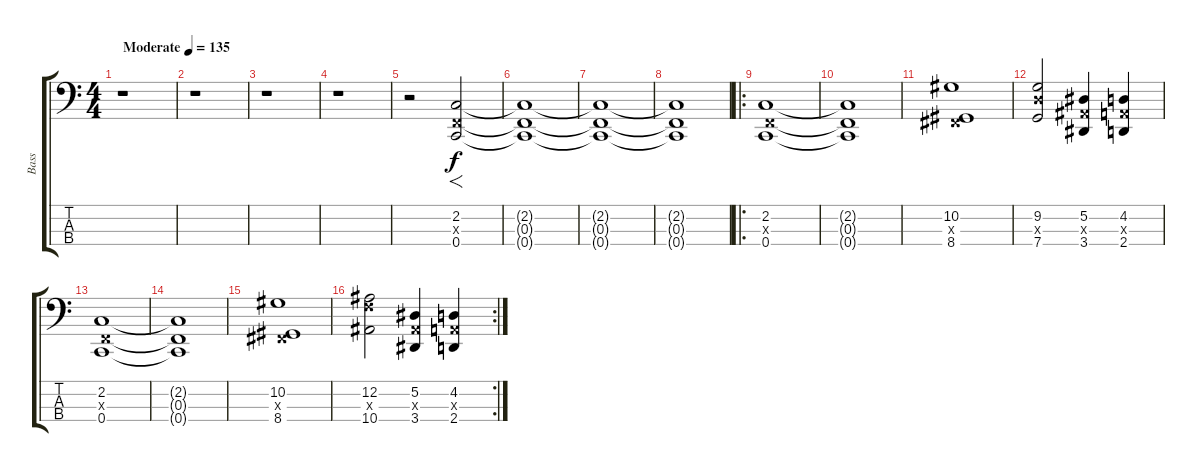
\track ("Bass" "Bass") {instrument electricbassfinger}
\staff {score tabs}
\tuning (Eb2 Bb1 F1 C1) {hide}
\ts (4 4)
\tempo (135 "Moderate")
\clef f4
\ks c
r.1{dy f instrument electricbassfinger} |
r.1 |
r.1 |
r.1 |
r.2 (2.2 0.3{x} 0.4).2{f} |
(2.2{t} 0.3{t} 0.4{t}).1 |
(2.2{t} 0.3{t} 0.4{t}).1 |
(2.2{t} 0.3{t} 0.4{t}).1 |
\ro
(2.2 0.3{x} 0.4).1 |
(2.2{t} 0.3{t} 0.4{t}).1 |
(10.2 1.3{x} 8.4).1 |
(9.2 9.3{x} 7.4).2 (5.2 5.3{x} 3.4).4 (4.2 4.3{x} 2.4).4 |
(2.2 0.3{x} 0.4).1 |
(2.2{t} 0.3{t} 0.4{t}).1 |
(10.2 1.3{x} 8.4).1 |
\rc 2
(12.2 12.3{x} 10.4).2 (5.2 5.3{x} 3.4).4 (4.2 4.3{x} 2.4).4
